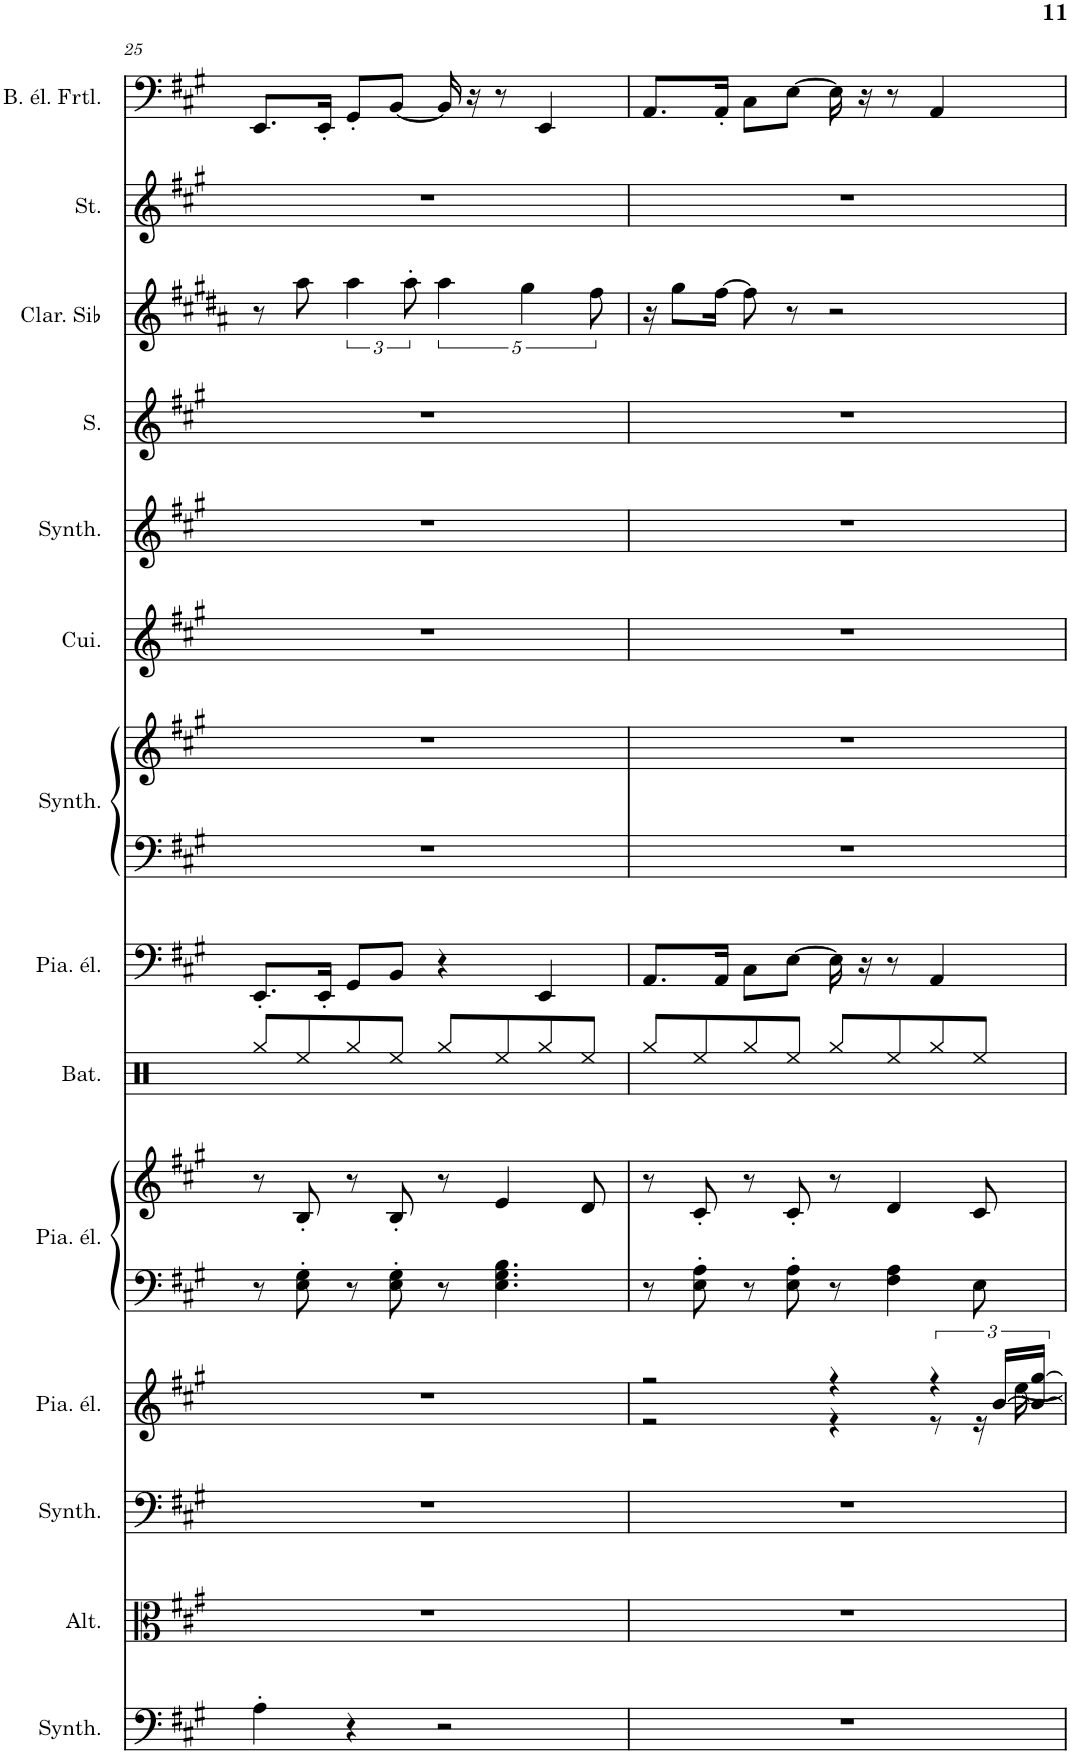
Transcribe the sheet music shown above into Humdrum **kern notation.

**kern	**kern	**kern	**kern	**kern	**kern	**kern	**kern	**kern	**kern	**kern	**kern	**kern	**kern	**kern	**kern
*part14	*part13	*part12	*part11	*part10	*part10	*part9	*part8	*part7	*part7	*part6	*part5	*part4	*part3	*part2	*part1
*staff16	*staff15	*staff14	*staff13	*staff12	*staff11	*staff10	*staff9	*staff8	*staff7	*staff6	*staff5	*staff4	*staff3	*staff2	*staff1
*I"Synthétiseur de créneaux	*I"Altos	*I"Synthétiseur de créneaux	*I"Piano électrique	*I"Piano électrique	*	*I"Batterie	*I"Piano électrique	*I"Synthétiseur de cuivres	*	*I"Cuivres	*I"Synthétiseur Pad	*I"Soprano	*I"Clarinette en Sib	*I"Cordes	*I"Basse électrique fretless, IWONTLET
*I'Synth.	*I'Alt.	*I'Synth.	*I'Pia. él.	*I'Pia. él.	*	*I'Bat.	*I'Pia. él.	*I'Synth.	*	*I'Cui.	*I'Synth.	*I'S.	*I'Clar. Sib	*	*I'B. él. Frtl.
!!LO:PB:g=z
*clefF4	*clefC3	*clefF4	*clefG2	*clefF4	*clefG2	*clefX	*clefF4	*clefF4	*clefG2	*clefG2	*clefG2	*clefG2	*clefG2	*clefG2	*clefF4
*	*	*	*	*	*	*	*	*	*	*	*	*	*Trd1c2	*	*Trd7c12
*k[f#c#g#]	*k[f#c#g#]	*k[f#c#g#]	*k[f#c#g#]	*k[f#c#g#]	*k[f#c#g#]	*k[]	*k[f#c#g#]	*k[f#c#g#]	*k[f#c#g#]	*k[f#c#g#]	*k[f#c#g#]	*k[f#c#g#]	*k[f#c#g#d#a#]	*k[f#c#g#]	*k[f#c#g#]
*M4/4	*M4/4	*M4/4	*M4/4	*M4/4	*M4/4	*M4/4	*M4/4	*M4/4	*M4/4	*M4/4	*M4/4	*M4/4	*M4/4	*M4/4	*M4/4
=25	=25	=25	=25	=25	=25	=25	=25	=25	=25	=25	=25	=25	=25	=25	=25
4A'\	1r	1r	1r	8r	8r	8Rgg/L	8.EE'/L	1r	1r	1r	1r	1r	8r	1r	8.EE/L
.	.	.	.	8E\' 8G#\'	8B'/	8Ree/	.	.	.	.	.	.	8aa#\	.	.
.	.	.	.	.	.	.	16EE'/Jk	.	.	.	.	.	.	.	16EE'/Jk
4r	.	.	.	8r	8r	8Rgg/	8GG#/L	.	.	.	.	.	6aa#\	.	8GG#'/L
.	.	.	.	8E\' 8G#\'	8B'/	8Ree/J	8BB/J	.	.	.	.	.	.	.	[8BB/J
.	.	.	.	.	.	.	.	.	.	.	.	.	12aa#'\	.	.
2r	.	.	.	8r	8r	8Rgg/L	4r	.	.	.	.	.	5aa#\	.	16BB/]
.	.	.	.	.	.	.	.	.	.	.	.	.	.	.	16r
.	.	.	.	4.E\ 4.G#\ 4.B\	4e/	8Ree/	.	.	.	.	.	.	.	.	8r
.	.	.	.	.	.	.	.	.	.	.	.	.	5gg#\	.	.
.	.	.	.	.	.	8Rgg/	4EE/	.	.	.	.	.	.	.	4EE/
.	.	.	.	.	8d/	8Ree/J	.	.	.	.	.	.	.	.	.
.	.	.	.	.	.	.	.	.	.	.	.	.	10ff#\	.	.
=26	=26	=26	=26	=26	=26	=26	=26	=26	=26	=26	=26	=26	=26	=26	=26
*	*	*	*^	*	*	*	*	*	*	*	*	*	*	*	*
1r	1r	1r	2r	2r	8r	8r	8Rgg/L	8.AA/L	1r	1r	1r	1r	1r	16r	1r	8.AA/L
.	.	.	.	.	.	.	.	.	.	.	.	.	.	8gg#\L	.	.
.	.	.	.	.	8E\' 8A\'	8c#'/	8Ree/	.	.	.	.	.	.	.	.	.
.	.	.	.	.	.	.	.	16AA/Jk	.	.	.	.	.	[16ff#\Jk	.	16AA'/Jk
.	.	.	.	.	8r	8r	8Rgg/	8C#\L	.	.	.	.	.	8ff#\]	.	8C#\L
.	.	.	.	.	8E\' 8A\'	8c#'/	8Ree/J	[8E\J	.	.	.	.	.	8r	.	[8E\J
.	.	.	4r	4r	8r	8r	8Rgg/L	16E\]	.	.	.	.	.	2r	.	16E\]
.	.	.	.	.	.	.	.	16r	.	.	.	.	.	.	.	16r
.	.	.	.	.	4F#\ 4A\	4d/	8Ree/	8r	.	.	.	.	.	.	.	8r
.	.	.	6r	8r	.	.	8Rgg/	4AA/	.	.	.	.	.	.	.	4AA/
.	.	.	.	16r	8E\	8c#/	8Ree/J	.	.	.	.	.	.	.	.	.
.	.	.	[24b/LL	.	.	.	.	.	.	.	.	.	.	.	.	.
.	.	.	.	[16ee\	.	.	.	.	.	.	.	.	.	.	.	.
.	.	.	24b/_ [24gg#/JJ	.	.	.	.	.	.	.	.	.	.	.	.	.
*	*	*	*v	*v	*	*	*	*	*	*	*	*	*	*	*	*
=	=	=	=	=	=	=	=	=	=	=	=	=	=	=	=
*-	*-	*-	*-	*-	*-	*-	*-	*-	*-	*-	*-	*-	*-	*-	*-
